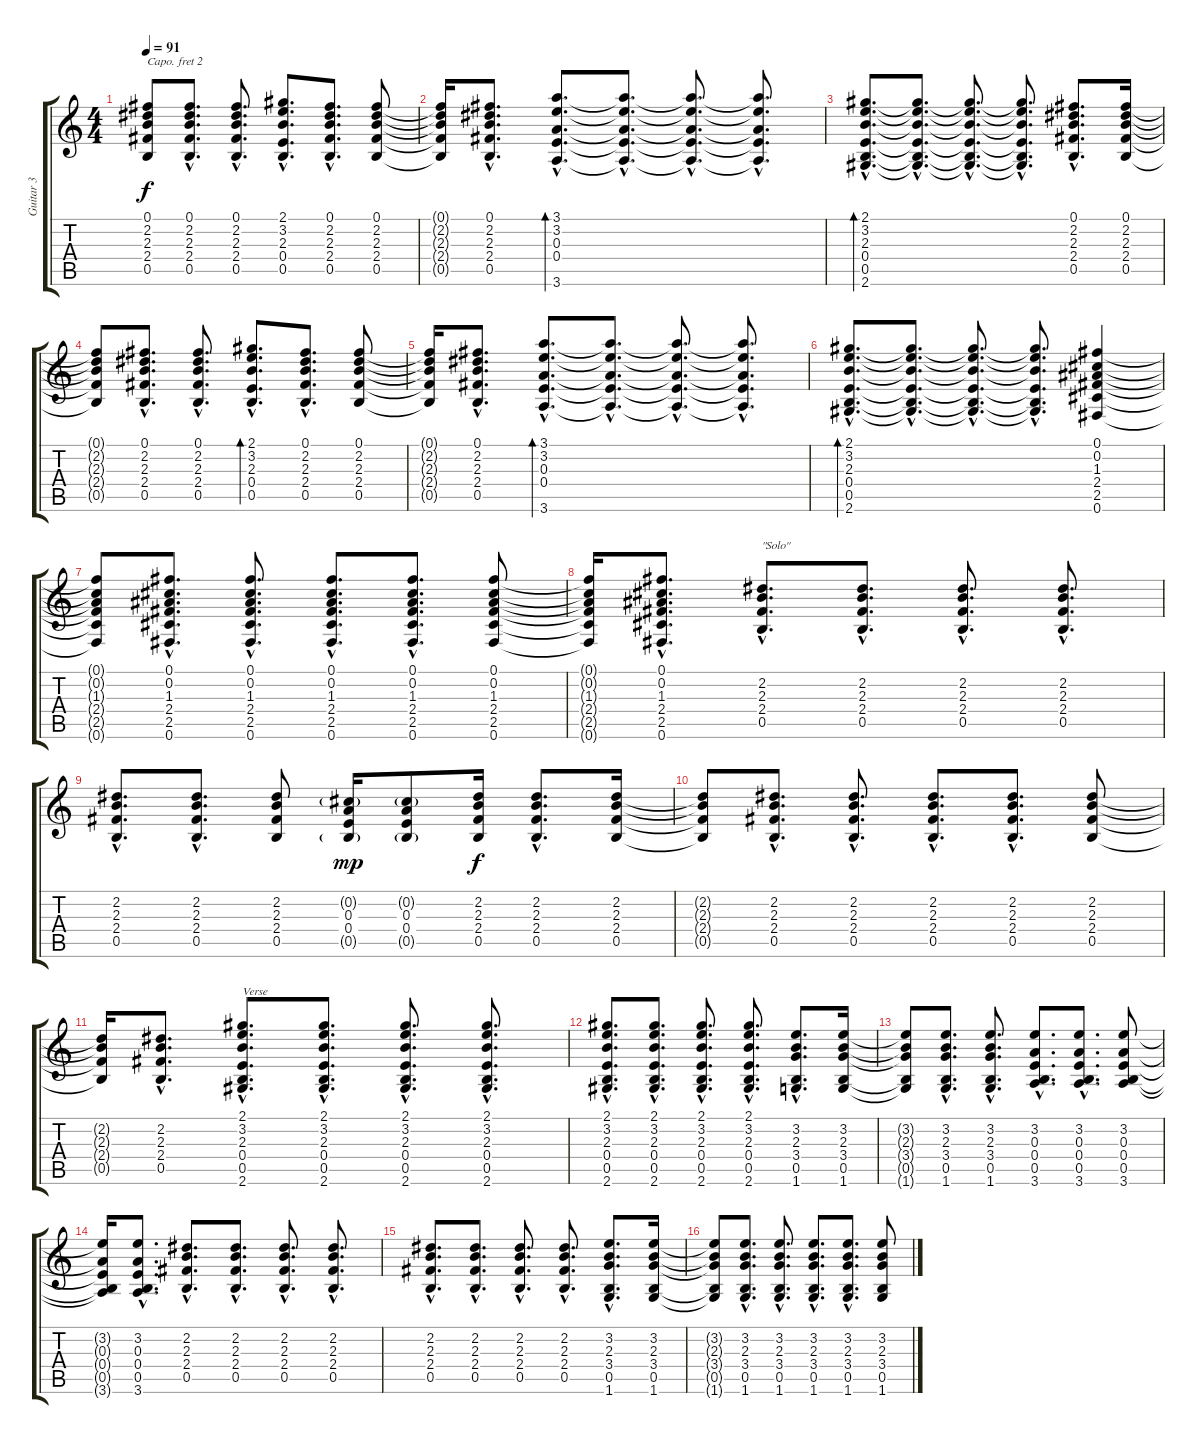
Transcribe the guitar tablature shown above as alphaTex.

\track ("Guitar 3" "Guitar 3") {instrument distortionguitar}
\staff {score tabs}
\capo 2
\tuning (E4 B3 G3 D3 A2 E2) {hide}
\ts (4 4)
\tempo 91
\clef g2
\ks c
(0.1{t} 2.2{t} 2.3{t} 2.4{t} 0.5{t}).8{dy f} (0.1{hac} 2.2{hac} 2.3{hac} 2.4{hac} 0.5{hac}).8{d} (0.1{hac} 2.2{hac} 2.3{hac} 2.4{hac} 0.5{hac}).8{d} (2.1{hac} 3.2{hac} 2.3{hac} 0.4{hac} 0.5{hac}).8{d} (0.1{hac} 2.2{hac} 2.3{hac} 2.4{hac} 0.5{hac}).8{d} (0.1 2.2 2.3 2.4 0.5).8 |
(0.1{t} 2.2{t} 2.3{t} 2.4{t} 0.5{t}).16 (0.1{hac} 2.2{hac} 2.3{hac} 2.4{hac} 0.5{hac}).8{d} (3.1{hac} 3.2{hac} 0.3{hac} 0.4{hac} 3.6{hac}).8{d bd 60} (3.1{hac t} 3.2{hac t} 0.3{hac t} 0.4{hac t} 3.6{hac t}).8{d} (3.1{hac t} 3.2{hac t} 0.3{hac t} 0.4{hac t} 3.6{hac t}).8{d} (3.1{hac t} 3.2{hac t} 0.3{hac t} 0.4{hac t} 3.6{hac t}).8{d} |
(2.1{hac} 3.2{hac} 2.3{hac} 0.4{hac} 0.5{hac} 2.6{hac}).8{d bd 60} (2.1{hac t} 3.2{hac t} 2.3{hac t} 0.4{hac t} 0.5{hac t} 2.6{hac t}).8{d} (2.1{hac t} 3.2{hac t} 2.3{hac t} 0.4{hac t} 0.5{hac t} 2.6{hac t}).8{d} (2.1{hac t} 3.2{hac t} 2.3{hac t} 0.4{hac t} 0.5{hac t} 2.6{hac t}).8{d} (0.1{hac} 2.2{hac} 2.3{hac} 2.4{hac} 0.5{hac}).8{d} (0.1 2.2 2.3 2.4 0.5).16 |
(0.1{t} 2.2{t} 2.3{t} 2.4{t} 0.5{t}).8 (0.1{hac} 2.2{hac} 2.3{hac} 2.4{hac} 0.5{hac}).8{d} (0.1{hac} 2.2{hac} 2.3{hac} 2.4{hac} 0.5{hac}).8{d} (2.1{hac} 3.2{hac} 2.3{hac} 0.4{hac} 0.5{hac}).8{d bd 60} (0.1{hac} 2.2{hac} 2.3{hac} 2.4{hac} 0.5{hac}).8{d} (0.1 2.2 2.3 2.4 0.5).8 |
(0.1{t} 2.2{t} 2.3{t} 2.4{t} 0.5{t}).16 (0.1{hac} 2.2{hac} 2.3{hac} 2.4{hac} 0.5{hac}).8{d} (3.1{hac} 3.2{hac} 0.3{hac} 0.4{hac} 3.6{hac}).8{d bd 60} (3.1{hac t} 3.2{hac t} 0.3{hac t} 0.4{hac t} 3.6{hac t}).8{d} (3.1{hac t} 3.2{hac t} 0.3{hac t} 0.4{hac t} 3.6{hac t}).8{d} (3.1{hac t} 3.2{hac t} 0.3{hac t} 0.4{hac t} 3.6{hac t}).8{d} |
(2.1{hac} 3.2{hac} 2.3{hac} 0.4{hac} 0.5{hac} 2.6{hac}).8{d bd 60} (2.1{hac t} 3.2{hac t} 2.3{hac t} 0.4{hac t} 0.5{hac t} 2.6{hac t}).8{d} (2.1{hac t} 3.2{hac t} 2.3{hac t} 0.4{hac t} 0.5{hac t} 2.6{hac t}).8{d} (2.1{hac t} 3.2{hac t} 2.3{hac t} 0.4{hac t} 0.5{hac t} 2.6{hac t}).8{d} (0.1 0.2 1.3 2.4 2.5 0.6).4 |
(0.1{t} 0.2{t} 1.3{t} 2.4{t} 2.5{t} 0.6{t}).8 (0.1{hac} 0.2{hac} 1.3{hac} 2.4{hac} 2.5{hac} 0.6{hac}).8{d} (0.1{hac} 0.2{hac} 1.3{hac} 2.4{hac} 2.5{hac} 0.6{hac}).8{d} (0.1{hac} 0.2{hac} 1.3{hac} 2.4{hac} 2.5{hac} 0.6{hac}).8{d} (0.1{hac} 0.2{hac} 1.3{hac} 2.4{hac} 2.5{hac} 0.6{hac}).8{d} (0.1 0.2 1.3 2.4 2.5 0.6).8 |
(0.1{t} 0.2{t} 1.3{t} 2.4{t} 2.5{t} 0.6{t}).16 (0.1{hac} 0.2{hac} 1.3{hac} 2.4{hac} 2.5{hac} 0.6{hac}).8{d} (2.2{hac} 2.3{hac} 2.4{hac} 0.5{hac}).8{d txt "\"Solo\""} (2.2{hac} 2.3{hac} 2.4{hac} 0.5{hac}).8{d} (2.2{hac} 2.3{hac} 2.4{hac} 0.5{hac}).8{d} (2.2{hac} 2.3{hac} 2.4{hac} 0.5{hac}).8{d} |
(2.2{hac} 2.3{hac} 2.4{hac} 0.5{hac}).8{d} (2.2{hac} 2.3{hac} 2.4{hac} 0.5{hac}).8{d} (2.2 2.3 2.4 0.5).8 (0.2{g} 0.3 0.4 0.5{g}).16{dy mp} (0.2{g} 0.3 0.4 0.5{g}).8 (2.2 2.3 2.4 0.5).16{dy f} (2.2{hac} 2.3{hac} 2.4{hac} 0.5{hac}).8{d} (2.2 2.3 2.4 0.5).16 |
(2.2{t} 2.3{t} 2.4{t} 0.5{t}).8 (2.2{hac} 2.3{hac} 2.4{hac} 0.5{hac}).8{d} (2.2{hac} 2.3{hac} 2.4{hac} 0.5{hac}).8{d} (2.2{hac} 2.3{hac} 2.4{hac} 0.5{hac}).8{d} (2.2{hac} 2.3{hac} 2.4{hac} 0.5{hac}).8{d} (2.2 2.3 2.4 0.5).8 |
(2.2{t} 2.3{t} 2.4{t} 0.5{t}).16 (2.2{hac} 2.3{hac} 2.4{hac} 0.5{hac}).8{d} (2.1{hac} 3.2{hac} 2.3{hac} 0.4{hac} 0.5{hac} 2.6{hac}).8{d txt "Verse"} (2.1{hac} 3.2{hac} 2.3{hac} 0.4{hac} 0.5{hac} 2.6{hac}).8{d} (2.1{hac} 3.2{hac} 2.3{hac} 0.4{hac} 0.5{hac} 2.6{hac}).8{d} (2.1{hac} 3.2{hac} 2.3{hac} 0.4{hac} 0.5{hac} 2.6{hac}).8{d} |
(2.1{hac} 3.2{hac} 2.3{hac} 0.4{hac} 0.5{hac} 2.6{hac}).8{d} (2.1{hac} 3.2{hac} 2.3{hac} 0.4{hac} 0.5{hac} 2.6{hac}).8{d} (2.1{hac} 3.2{hac} 2.3{hac} 0.4{hac} 0.5{hac} 2.6{hac}).8{d} (2.1{hac} 3.2{hac} 2.3{hac} 0.4{hac} 0.5{hac} 2.6{hac}).8{d} (3.2{hac} 2.3{hac} 3.4{hac} 0.5{hac} 1.6{hac}).8{d} (3.2 2.3 3.4 0.5 1.6).16 |
(3.2{t} 2.3{t} 3.4{t} 0.5{t} 1.6{t}).8 (3.2{hac} 2.3{hac} 3.4{hac} 0.5{hac} 1.6{hac}).8{d} (3.2{hac} 2.3{hac} 3.4{hac} 0.5{hac} 1.6{hac}).8{d} (3.2{hac} 0.3{hac} 0.4{hac} 0.5{hac} 3.6{hac}).8{d} (3.2{hac} 0.3{hac} 0.4{hac} 0.5{hac} 3.6{hac}).8{d} (3.2 0.3 0.4 0.5 3.6).8 |
(3.2{t} 0.3{t} 0.4{t} 0.5{t} 3.6{t}).16 (3.2{hac} 0.3{hac} 0.4{hac} 0.5{hac} 3.6{hac}).8{d} (2.2{hac} 2.3{hac} 2.4{hac} 0.5{hac}).8{d} (2.2{hac} 2.3{hac} 2.4{hac} 0.5{hac}).8{d} (2.2{hac} 2.3{hac} 2.4{hac} 0.5{hac}).8{d} (2.2{hac} 2.3{hac} 2.4{hac} 0.5{hac}).8{d} |
(2.2{hac} 2.3{hac} 2.4{hac} 0.5{hac}).8{d} (2.2{hac} 2.3{hac} 2.4{hac} 0.5{hac}).8{d} (2.2{hac} 2.3{hac} 2.4{hac} 0.5{hac}).8{d} (2.2{hac} 2.3{hac} 2.4{hac} 0.5{hac}).8{d} (3.2{hac} 2.3{hac} 3.4{hac} 0.5{hac} 1.6{hac}).8{d} (3.2 2.3 3.4 0.5 1.6).16 |
(3.2{t} 2.3{t} 3.4{t} 0.5{t} 1.6{t}).8 (3.2{hac} 2.3{hac} 3.4{hac} 0.5{hac} 1.6{hac}).8{d} (3.2{hac} 2.3{hac} 3.4{hac} 0.5{hac} 1.6{hac}).8{d} (3.2{hac} 2.3{hac} 3.4{hac} 0.5{hac} 1.6{hac}).8{d} (3.2{hac} 2.3{hac} 3.4{hac} 0.5{hac} 1.6{hac}).8{d} (3.2 2.3 3.4 0.5 1.6).8
